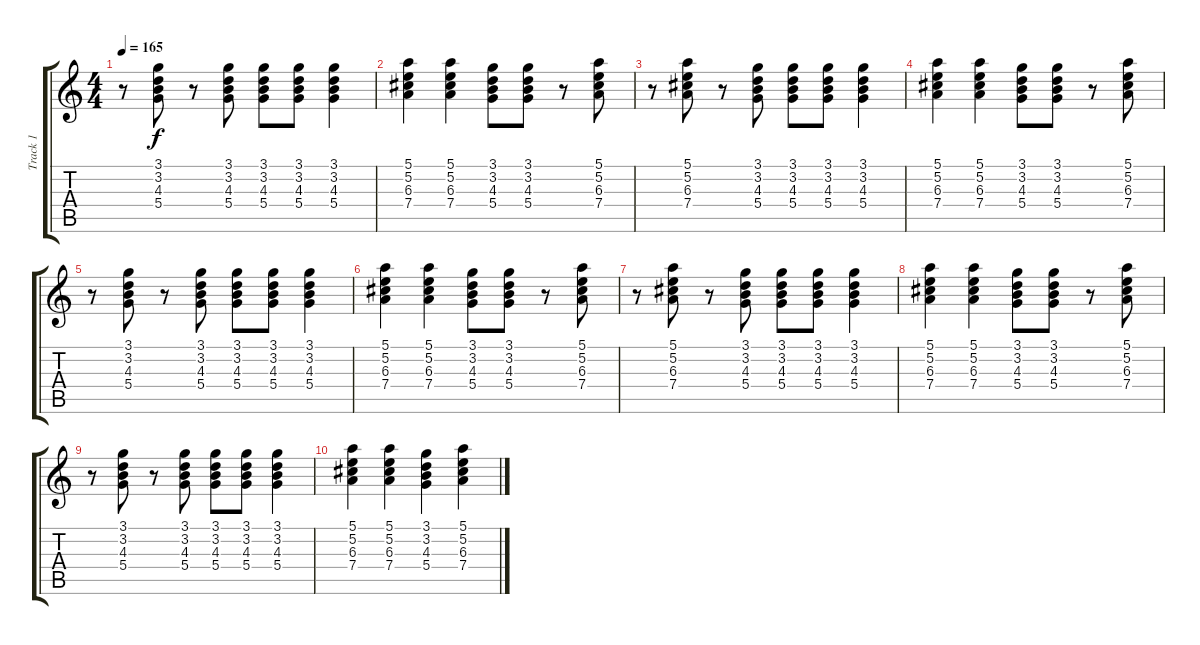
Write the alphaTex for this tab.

\track ("Track 1" "Track 1") {instrument acousticguitarsteel}
\staff {score tabs}
\tuning (E4 B3 G3 D3 A2 E2) {hide}
\ts (4 4)
\tempo 165
\clef g2
\ks c
r.8{dy f} (3.1 3.2 4.3 5.4).8 r.8 (3.1 3.2 4.3 5.4).8 (3.1 3.2 4.3 5.4).8 (3.1 3.2 4.3 5.4).8 (3.1 3.2 4.3 5.4).4 |
(5.1 5.2 6.3 7.4).4 (5.1 5.2 6.3 7.4).4 (3.1 3.2 4.3 5.4).8 (3.1 3.2 4.3 5.4).8 r.8 (5.1 5.2 6.3 7.4).8 |
r.8 (5.1 5.2 6.3 7.4).8 r.8 (3.1 3.2 4.3 5.4).8 (3.1 3.2 4.3 5.4).8 (3.1 3.2 4.3 5.4).8 (3.1 3.2 4.3 5.4).4 |
(5.1 5.2 6.3 7.4).4 (5.1 5.2 6.3 7.4).4 (3.1 3.2 4.3 5.4).8 (3.1 3.2 4.3 5.4).8 r.8 (5.1 5.2 6.3 7.4).8 |
r.8 (3.1 3.2 4.3 5.4).8 r.8 (3.1 3.2 4.3 5.4).8 (3.1 3.2 4.3 5.4).8 (3.1 3.2 4.3 5.4).8 (3.1 3.2 4.3 5.4).4 |
(5.1 5.2 6.3 7.4).4 (5.1 5.2 6.3 7.4).4 (3.1 3.2 4.3 5.4).8 (3.1 3.2 4.3 5.4).8 r.8 (5.1 5.2 6.3 7.4).8 |
r.8 (5.1 5.2 6.3 7.4).8 r.8 (3.1 3.2 4.3 5.4).8 (3.1 3.2 4.3 5.4).8 (3.1 3.2 4.3 5.4).8 (3.1 3.2 4.3 5.4).4 |
(5.1 5.2 6.3 7.4).4 (5.1 5.2 6.3 7.4).4 (3.1 3.2 4.3 5.4).8 (3.1 3.2 4.3 5.4).8 r.8 (5.1 5.2 6.3 7.4).8 |
r.8 (3.1 3.2 4.3 5.4).8 r.8 (3.1 3.2 4.3 5.4).8 (3.1 3.2 4.3 5.4).8 (3.1 3.2 4.3 5.4).8 (3.1 3.2 4.3 5.4).4 |
(5.1 5.2 6.3 7.4).4 (5.1 5.2 6.3 7.4).4 (3.1 3.2 4.3 5.4).4 (5.1 5.2 6.3 7.4).4
